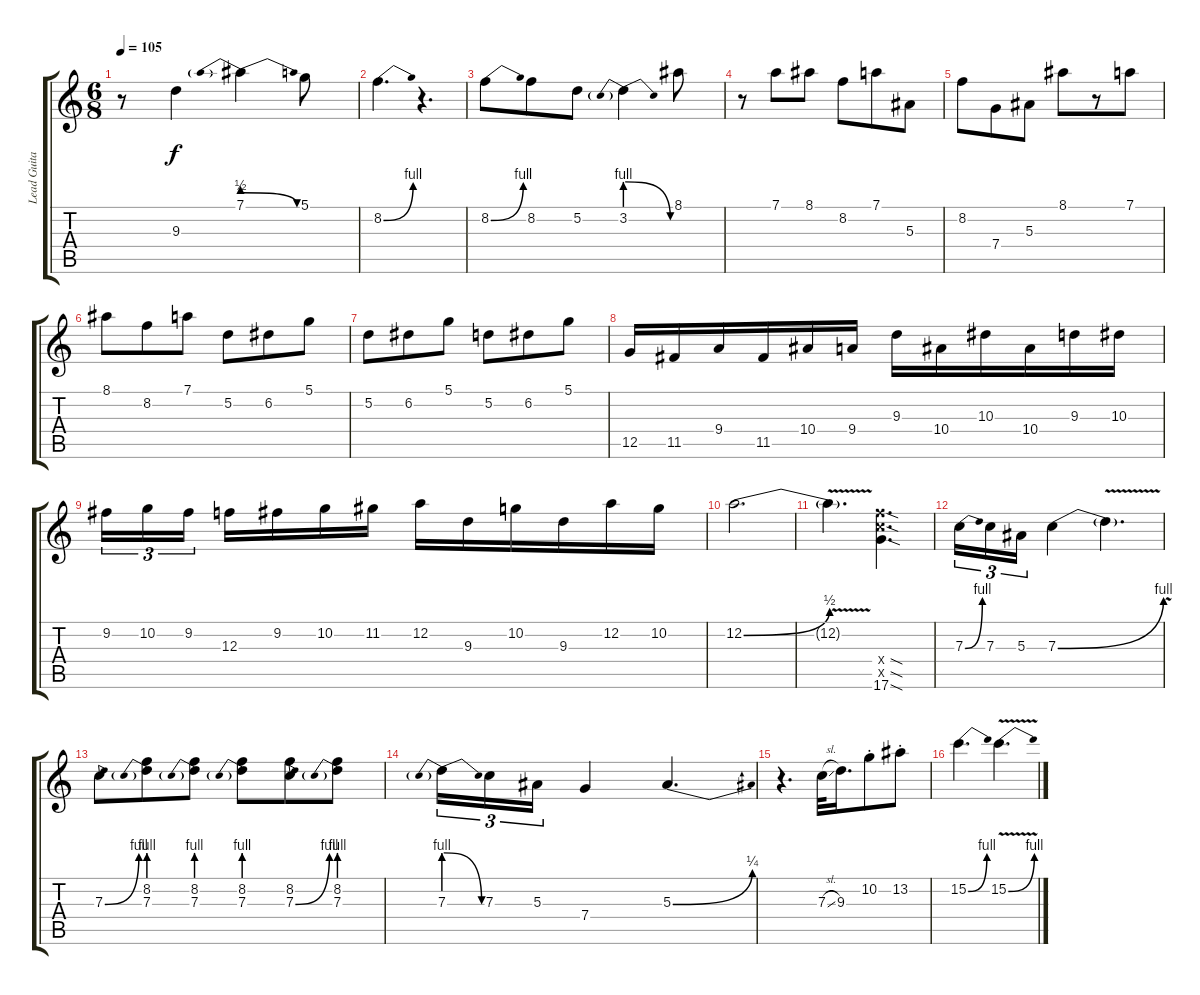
\track ("Lead Guitar 2" "Lead Guita") {mute instrument electricguitarjazz}
\staff {score tabs}
\tuning (D4 A3 F3 C3 G2 D2) {hide}
\ts (6 8)
\tempo 105
\clef g2
\ks c
r.8{dy f} 9.3.4 7.1{be (prebendrelease 0 2 60 0)}.4 5.1.8 |
8.2{be (bend 0 0 60 4)}.4{d} r.4{d} |
8.2{be (bend 0 0 60 4)}.8 8.2.8 5.2.8 3.2{be (prebendrelease 0 4 60 0)}.4 8.1.8 |
r.8 7.1.8 8.1.8 8.2.8 7.1.8 5.3.8 |
8.2.8 7.4.8 5.3.8 8.1.8 r.8 7.1.8 |
8.1.8 8.2.8 7.1.8 5.2.8 6.2.8 5.1.8 |
5.2.8 6.2.8 5.1.8 5.2.8 6.2.8 5.1.8 |
12.5.16{instrument distortionguitar} 11.5.16 9.4.16 11.5.16 10.4.16 9.4.16 9.3.16 10.4.16 10.3.16 10.4.16 9.3.16 10.3.16 |
9.2.16{tu (3 2)} 10.2.16{tu (3 2)} 9.2.16{tu (3 2) beam splitsecondary} 12.3.16 9.2.16 10.2.16 11.2.16 12.2.16 9.3.16 10.2.16 9.3.16 12.2.16 10.2.16 |
12.2{be (bend 0 0 60 2)}.2{d} |
12.2{v t}.4{d} (17.4{sod x} 17.5{sod x} 17.6{sod}).4{d} |
7.3{be (bend 0 0 60 4)}.16{tu (3 2)} 7.3.16{tu (3 2)} 5.3.16{tu (3 2)} 7.3{be (bend 0 0 60 4)}.4 7.3{v t}.4{d} |
7.3{be (bend 0 0 60 4)}.8 (8.2 7.3{be (prebend 0 4 60 4)}).8 (8.2 7.3{be (prebend 0 4 60 4)}).8 (8.2 7.3{be (prebend 0 4 60 4)}).8 (8.2 7.3{be (bend 0 0 60 4)}).8 (8.2 7.3{be (prebend 0 4 60 4)}).8 |
7.3{be (prebendrelease 0 4 60 0)}.16{tu (3 2)} 7.3.16{tu (3 2)} 5.3.16{tu (3 2)} 7.4.4 5.3{be (bend 0 0 60 1)}.4{d} |
r.4{d} 7.3{sl}.32 9.3.16{d} 10.2{st}.8 13.2{st}.8 |
15.2{be (bend 0 0 60 4)}.4{d} 15.2{be (bend 0 0 60 4) v}.4{d}
